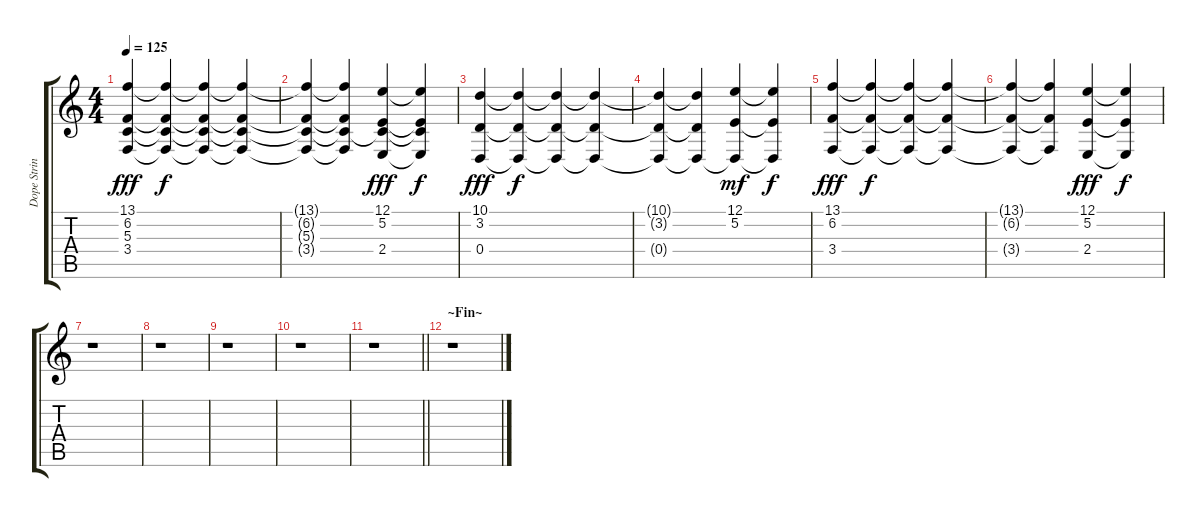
\track ("Dope Strings" "Dope Strin") {instrument stringensemble2}
\staff {score tabs}
\tuning (E4 B3 G3 D3 A2 D2) {hide}
\ts (4 4)
\tempo 125
\clef g2
\ks c
(13.1 6.2 5.3 3.4).4{dy fff} (13.1{t} 6.2{t} 5.3{t} 3.4{t}).4{dy f} (13.1{t} 6.2{t} 5.3{t} 3.4{t}).4 (13.1{t} 6.2{t} 5.3{t} 3.4{t}).4 |
(13.1{t} 6.2{t} 5.3{t} 3.4{t}).4 (13.1{t} 6.2{t} 5.3{t} 3.4{t}).4 (12.1 5.2 5.3{t} 2.4).4{dy fff} (12.1{t} 5.2{t} 5.3{t} 2.4{t}).4{dy f} |
(10.1 3.2 0.4).4{dy fff} (10.1{t} 3.2{t} 0.4{t}).4{dy f} (10.1{t} 3.2{t} 0.4{t}).4 (10.1{t} 3.2{t} 0.4{t}).4 |
(10.1{t} 3.2{t} 0.4{t}).4 (10.1{t} 3.2{t} 0.4{t}).4 (12.1 5.2 0.4{t}).4{dy mf} (12.1{t} 5.2{t} 0.4{t}).4{dy f} |
(13.1 6.2 3.4).4{dy fff} (13.1{t} 6.2{t} 3.4{t}).4{dy f} (13.1{t} 6.2{t} 3.4{t}).4 (13.1{t} 6.2{t} 3.4{t}).4 |
(13.1{t} 6.2{t} 3.4{t}).4 (13.1{t} 6.2{t} 3.4{t}).4 (12.1 5.2 2.4).4{dy fff} (12.1{t} 5.2{t} 2.4{t}).4{dy f} |
r.1 |
r.1 |
r.1 |
r.1 |
\barLineRight lightlight
r.1 |
\section ("" "~Fin~")
r.1
